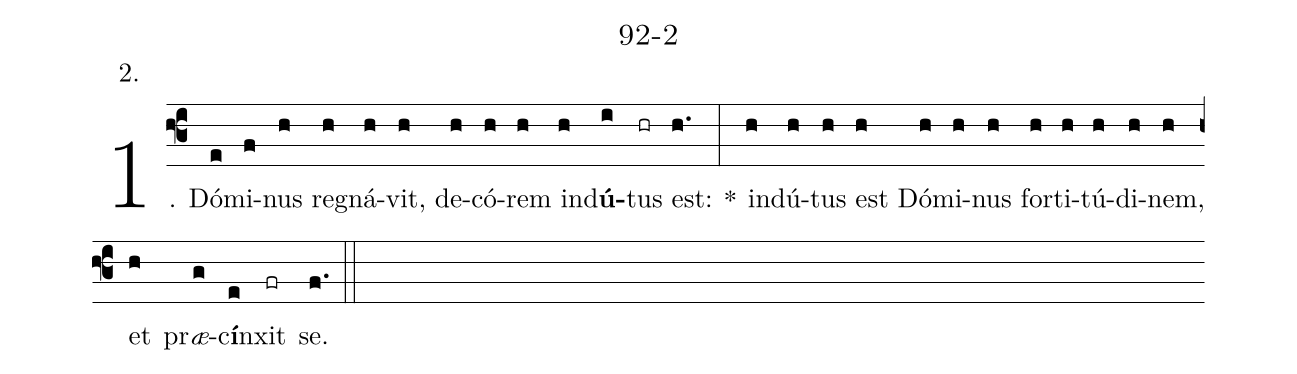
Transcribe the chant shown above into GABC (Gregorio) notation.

name: 92-2;
annotation: 2.;
%%
(f3)1. Dó(e)mi(f)nus(h) re(h)gná(h)vit,(h) de(h)có(h)rem(h) ind(h)<b>ú</b>(i)tus(hr) est:(h.) *(:) ind(h)ú(h)tus(h) est(h) Dó(h)mi(h)nus(h) for(h)ti(h)tú(h)di(h)nem,(h) et(h) pr<i>æ</i>(g)c<b>í</b>n(e)xit(fr) se.(f.) (::)
